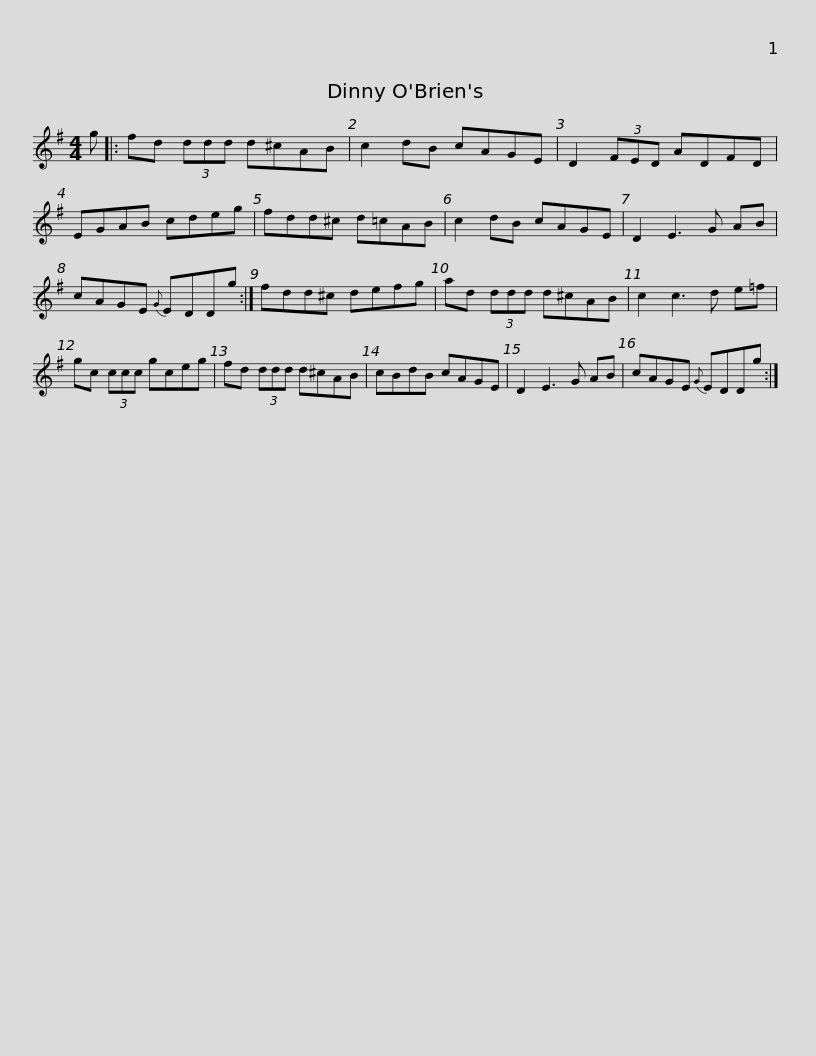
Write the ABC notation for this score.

X:1
L:1/8
M:4/4
I:linebreak $
K:G
V:1 treble
V:1
 g |: fd (3ddd d^cAB | c2 dB cAGE | D2 (3FED ADFD | EGAB cdeg | %5
 fdd^c d=cAB |$ c2 dB cAGE | D2 E3 G AB | cAGE{G} EDDg :| fdd^c defg | %10
 ad (3ddd d^cAB |$ c2 c3 d e=f | gc (3ccc gceg | fd (3ddd d^cAB | cBdB cAGE | %15
 D2 E3 G AB |$ cAGE{G} EDDg :| %17
